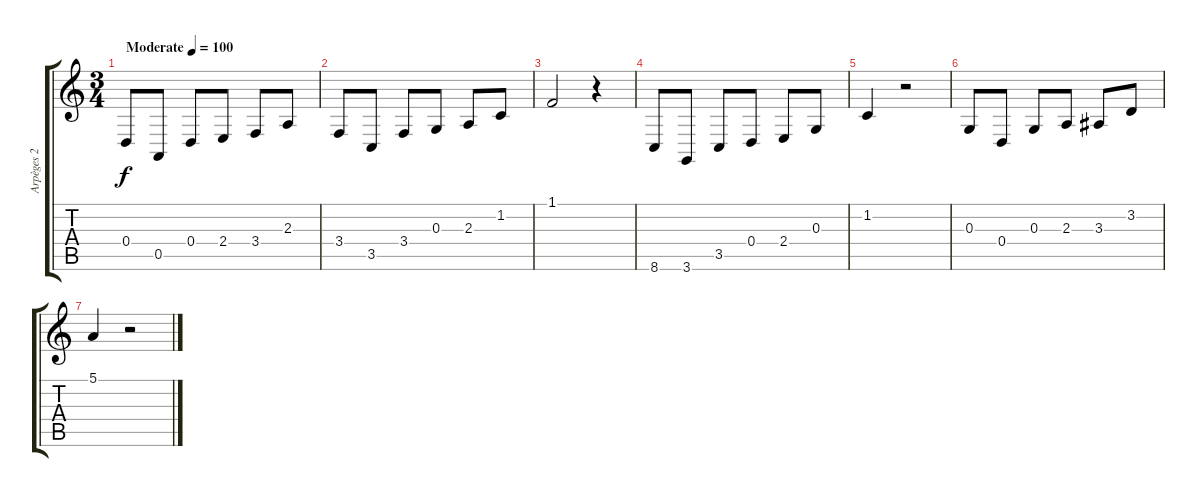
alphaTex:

\track ("Arpèges 2" "Arpèges 2") {instrument acousticgrandpiano}
\staff {score tabs}
\tuning (E4 B3 G3 D3 A2 E2) {hide}
\ts (3 4)
\tempo (100 "Moderate")
\clef g2
\ks c
0.4.8{dy f instrument acousticgrandpiano} 0.5.8 0.4.8 2.4.8 3.4.8 2.3.8 |
3.4.8 3.5.8 3.4.8 0.3.8 2.3.8 1.2.8 |
1.1.2 r.4 |
8.6.8 3.6.8 3.5.8 0.4.8 2.4.8 0.3.8 |
1.2.4 r.2 |
0.3.8 0.4.8 0.3.8 2.3.8 3.3.8 3.2.8 |
5.1.4 r.2
